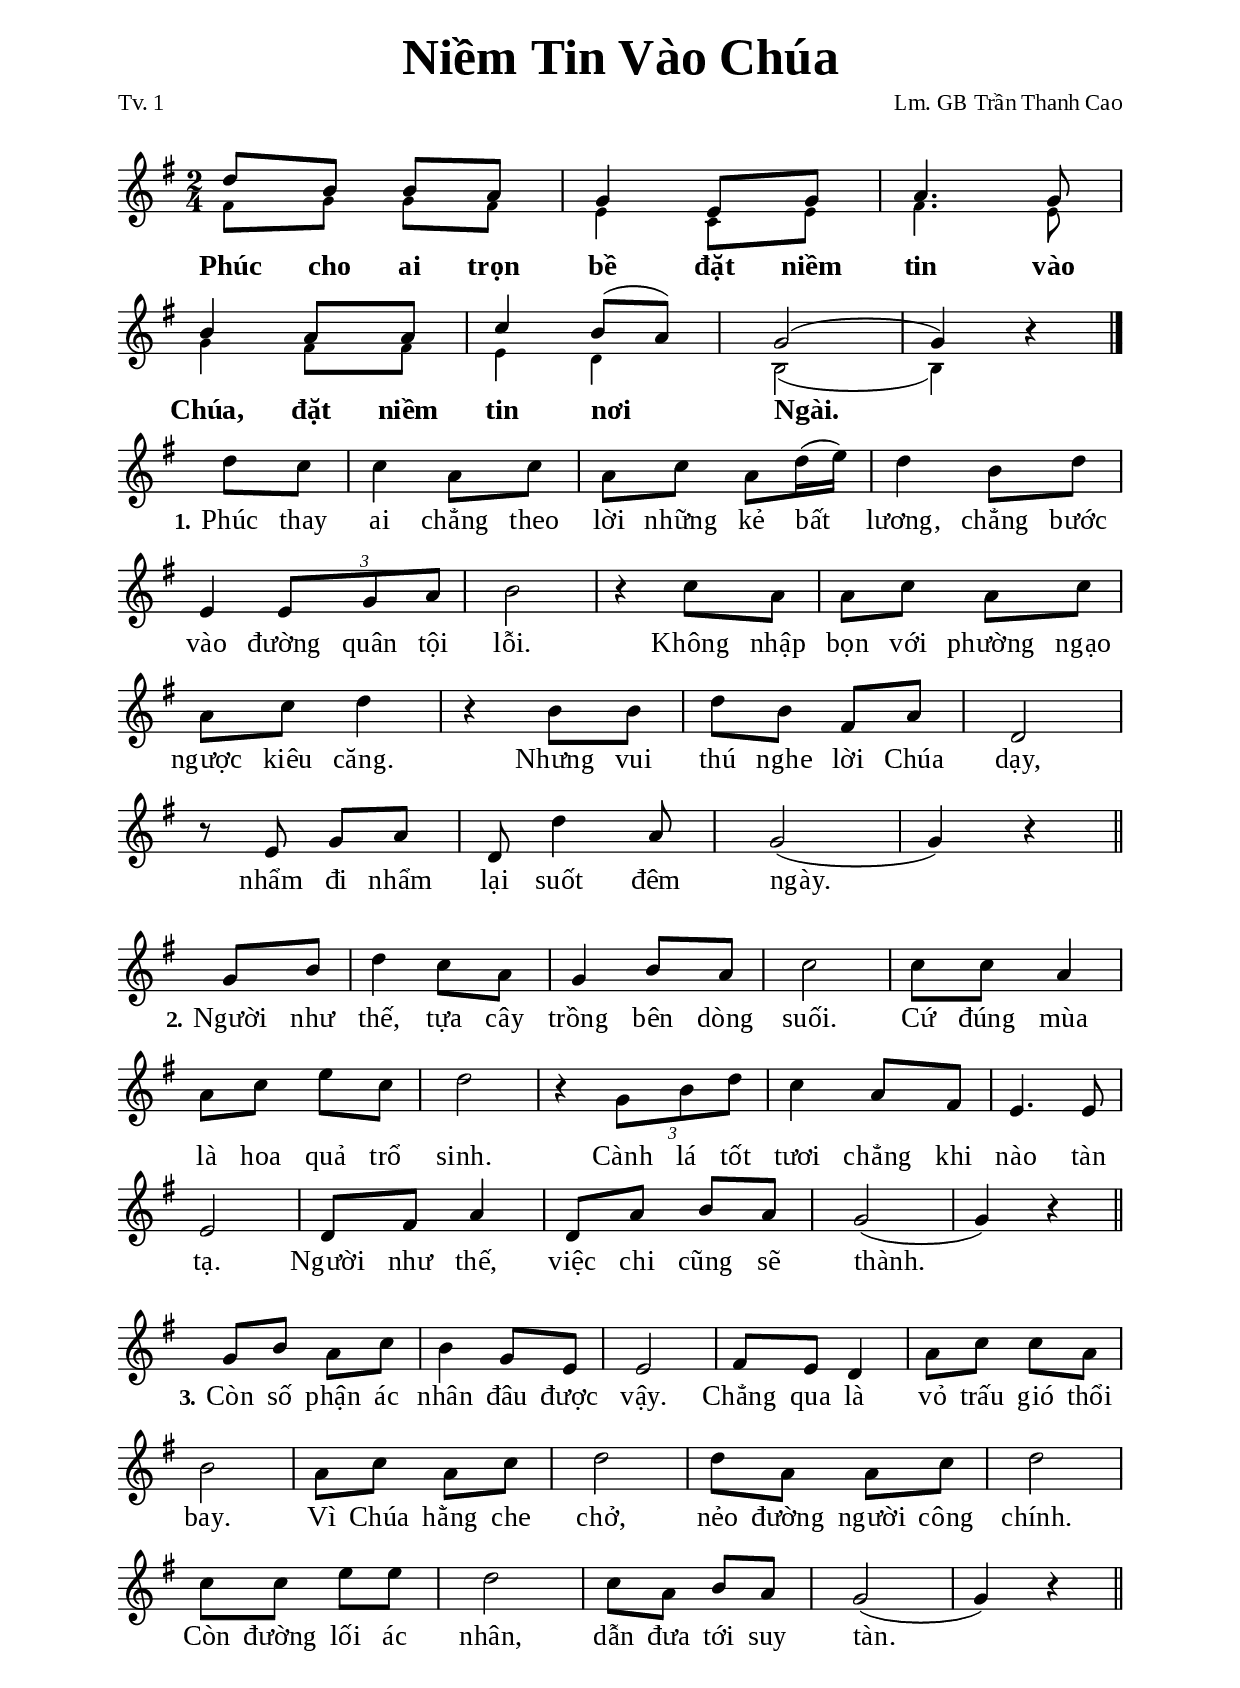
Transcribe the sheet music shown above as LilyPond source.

% Cài đặt chung
\version "2.22.1"
\include "english.ly"

\header {
  title = \markup { \fontsize #3 "Niềm Tin Vào Chúa" }
  poet = "Tv. 1"
  composer = "Lm. GB Trần Thanh Cao"
  arranger = " "
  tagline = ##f
}

\paper {
  #(set-paper-size "a4")
  top-margin = 10\mm
  bottom-margin = 10\mm
  left-margin = 20\mm
  right-margin = 20\mm
  indent = #0
  #(define fonts
    (make-pango-font-tree
      "Liberation Serif"
      "Liberation Serif"
      "Liberation Serif"
      (/ 20 20)))
  page-count = #1
}

% Nhạc điệp khúc
nhacDiepKhucSop = \relative c'' {
  d8 b b a |
  g4 e8 g |
  a4. g8 |
  b4 a8 a |
  c4 b8 (a) |
  g2 ( |
  g4) r \bar "|."
}

nhacDiepKhucBas = \relative c' {
  fs8 g g fs |
  e4 c8 e |
  fs4. e8 |
  g4 fs8 fs |
  e4 d |
  b2 ( |
  b4) r
}

% Nhạc phiên khúc
nhacPhienKhucMot = \relative c'' {
  \partial 4 d8 c |
  c4 a8 c |
  a c a d16 (e) |
  d4 b8 d |
  e,4 \tuplet 3/2 { e8 g a } |
  b2 |
  r4 c8 a |
  a c a c |
  a c d4 |
  r b8 b |
  d b fs a |
  d,2 |
  r8 e g a |
  d, d'4 a8 |g2 ( |
  g4) r \bar "||"
}

nhacPhienKhucHai = \relative c'' {
  \partial 4 g8 b |
  d4 c8 a |
  g4 b8 a |
  c2 |
  c8 c a4 |
  a8 c e c |
  d2 |
  r4 \tuplet 3/2 { g,8 b d } |
  c4 a8 fs |
  e4. e8 |
  e2 |
  d8 fs a4 |
  d,8 a' b a |
  g2 ( |
  g4) r \bar "||"
}

nhacPhienKhucBa = \relative c'' {
  g8 b a c |
  b4 g8 e |
  e2 |
  fs8 e d4 |
  a'8 c c a |
  b2 |
  a8 c a c |
  d2 |
  d8 a a c |
  d2 |
  c8 c e e |
  d2 |
  c8 a b a |
  g2 ( |
  g4) r \bar "||"
}

% Lời điệp khúc
loiDiepKhuc = \lyricmode {
  Phúc cho ai trọn bề đặt niềm tin vào Chúa,
  đặt niềm tin nơi Ngài.
}

% Lời phiên khúc
loiPhienKhucMot = \lyricmode {
  \set stanza = #"1."
  Phúc thay ai chẳng theo lời những kẻ bất lương,
  chẳng bước vào đường quân tội lỗi.
  Không nhập bọn với phường ngạo ngược kiêu căng.
  Nhưng vui thú nghe lời Chúa dạy,
  nhẩm đi nhẩm lại suốt đêm ngày.
}

loiPhienKhucHai = \lyricmode {
  \set stanza = #"2."
  Người như thế, tựa cây trồng bên dòng suối.
  Cứ đúng mùa là hoa quả trổ sinh.
  Cành lá tốt tươi chẳng khi nào tàn tạ.
  Người như thế, việc chi cũng sẽ thành.
}

loiPhienKhucBa = \lyricmode {
  \set stanza = #"3."
  Còn số phận ác nhân đâu được vậy.
  Chẳng qua là vỏ trấu gió thổi bay.
  Vì Chúa hằng che chở,
  nẻo đường người công chính.
  Còn đường lối ác nhân, dẫn đưa tới suy tàn.
}


% Dàn trang
\score {
  \new ChoirStaff <<
    \new Staff = diepKhuc \with {
        \consists "Merge_rests_engraver"
        %\magnifyStaff #(magstep +1)
      }
      <<
      \new Voice = beSop {
        \voiceOne \key g \major \time 2/4 \nhacDiepKhucSop
      }
      \new Voice = beBas {
        \override NoteHead.font-size = #-2
        \voiceTwo \key g \major \time 2/4 \nhacDiepKhucBas
      }
    >>
    \new Lyrics \lyricsto beSop \loiDiepKhuc
  >>
  \layout {
    \override Lyrics.LyricText.font-series = #'bold
    \override Lyrics.LyricText.font-size = #+2
    \override Lyrics.LyricSpace.minimum-distance = #4.5
    \override Score.BarNumber.break-visibility = ##(#f #f #f)
    \override Score.SpacingSpanner.uniform-stretching = ##t
  }
}

\score {
  \new ChoirStaff <<
    \new Staff = phienKhuc \with {
        %\magnifyStaff #(magstep +1)
      }
      <<
      \new Voice = beSop {
        \key g \major \time 2/4 \nhacPhienKhucMot
      }
    >>
    \new Lyrics \lyricsto beSop \loiPhienKhucMot
  >>
  \layout {
    \override Staff.TimeSignature.transparent = ##t
    \override Lyrics.LyricText.font-size = #+2
    \override Lyrics.LyricSpace.minimum-distance = #1.9
    \override Score.BarNumber.break-visibility = ##(#f #f #f)
    \override Score.SpacingSpanner.uniform-stretching = ##t
  }
}

\score {
  \new ChoirStaff <<
    \new Staff = phienKhuc \with {
        %\magnifyStaff #(magstep +1)
      }
      <<
      \new Voice = beSop {
        \key g \major \time 2/4 \nhacPhienKhucHai
      }
    >>
    \new Lyrics \lyricsto beSop \loiPhienKhucHai
  >>
  \layout {
    \override Staff.TimeSignature.transparent = ##t
    \override Lyrics.LyricText.font-size = #+2
    \override Lyrics.LyricSpace.minimum-distance = #2.2
    \override Score.BarNumber.break-visibility = ##(#f #f #f)
    \override Score.SpacingSpanner.uniform-stretching = ##t
  }
}

\score {
  \new ChoirStaff <<
    \new Staff = phienKhuc \with {
        %\magnifyStaff #(magstep +1)
      }
      <<
      \new Voice = beSop {
        \key g \major \time 2/4 \nhacPhienKhucBa
      }
    >>
    \new Lyrics \lyricsto beSop \loiPhienKhucBa
  >>
  \layout {
    \override Staff.TimeSignature.transparent = ##t
    \override Lyrics.LyricText.font-size = #+2
    \override Lyrics.LyricSpace.minimum-distance = #1.2
    \override Score.BarNumber.break-visibility = ##(#f #f #f)
    \override Score.SpacingSpanner.uniform-stretching = ##t
  }
}
